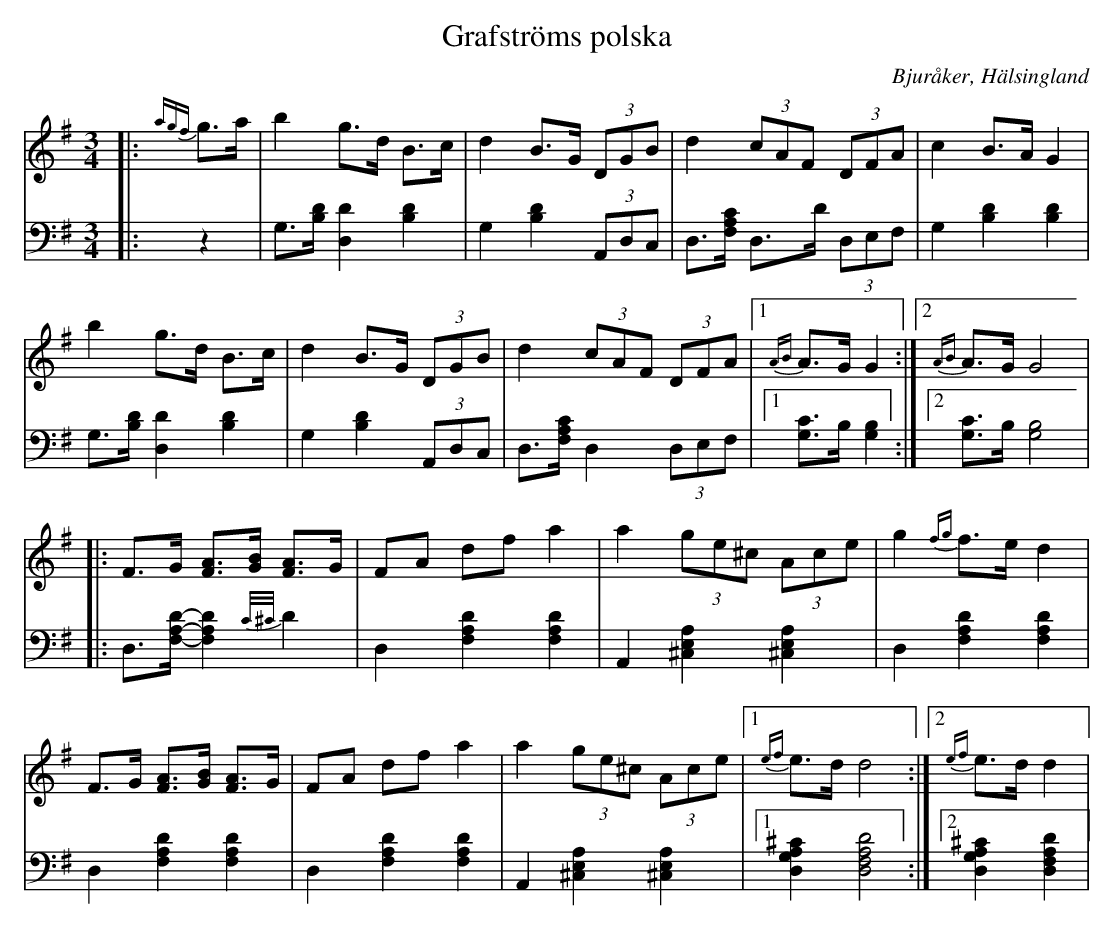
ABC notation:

X:1
T: Grafströms polska
O: Bjuråker, Hälsingland
M: 3/4
L: 1/8
K: G
V:1
V:2
V: 1
|:{agf}g>a|b2 g>d B>c|d2 B>G (3DGB|d2 (3cAF (3DFA|c2 B>A G2|
b2 g>d B>c|d2 B>G (3DGB|d2 (3cAF (3DFA|1 {AB}A>G G2:|2 {AB}A>G G4|
|:F>G [FA]>[GB] [FA]>G |FA df a2 |a2 (3ge^c (3Ace |g2 {fg}f>e d2 |
F>G [FA]>[GB] [FA]>G |FA df a2 |a2 (3ge^c (3Ace |1 {ef}e>d d4:|2 {ef}e>d d2|
V:2 clef=bass
|:z2 | G,>[B,D] [D,2D2] [B,2D2]| G,2 [B,2D2] (3A,,D,C,|D,>[F,A,C] D,>D (3D,E,F,| G,2 [B,2D2] [B,2D2]|
G,>[B,D] [D,2D2] [B,2D2]| G,2 [B,2D2] (3A,,D,C,|D,>[F,A,C] D,2 (3D,E,F,|1 [G,C]>B, [G,2B,2]:|2 [G,C]>B, [G,4B,4]|
|:D,>[F,A,D]-[F,2A,2D2] {C/^C/}D2|D,2 [F,2A,2D2] [F,2A,2D2]| A,,2 [^C,2E,2A,2] [^C,2E,2A,2]|D,2 [F,2A,2D2] [F,2A,2D2] |
D,2 [F,2A,2D2] [F,2A,2D2] | D,2 [F,2A,2D2] [F,2A,2D2] | A,,2 [^C,2E,2A,2] [^C,2E,2A,2]|1 [D,2G,2A,2^C2] [D,4F,4A,4D4]:|2 [D,2G,2A,2^C2] [D,2F,2A,2D2]|
